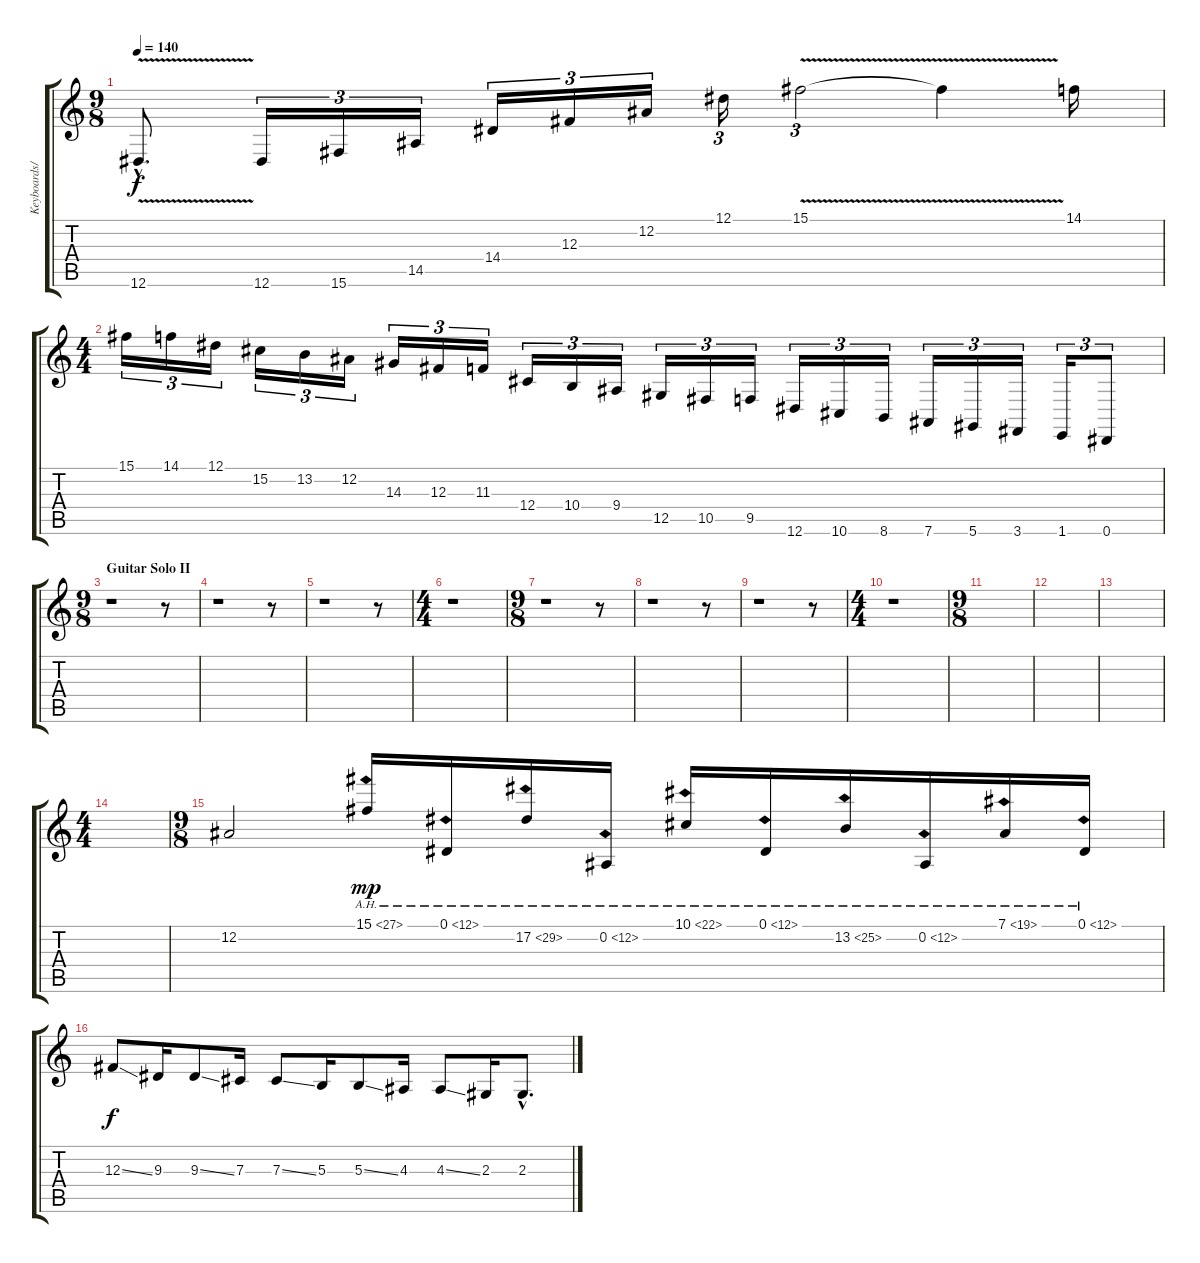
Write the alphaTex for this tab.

\track ("Keyboards/solos" "Keyboards/") {instrument brightacousticpiano}
\staff {score tabs}
\tuning (Eb4 Bb3 Gb3 Db3 Ab2 Eb2) {hide}
\ts (9 8)
\tempo 140
\clef g2
\ks c
12.6{v hac}.8{d dy f} 12.6.16{tu (3 2)} 15.6.16{tu (3 2)} 14.5.16{tu (3 2)} 14.4.16{tu (3 2)} 12.3.16{tu (3 2)} 12.2.16{tu (3 2)} 12.1.16{tu (3 2)} 15.1{v}.2{tu (3 2)} 15.1{t}.4 14.1.16 |
\ts (4 4)
15.1.16{tu (3 2)} 14.1.16{tu (3 2)} 12.1.16{tu (3 2)} 15.2.16{tu (3 2)} 13.2.16{tu (3 2)} 12.2.16{tu (3 2)} 14.3.16{tu (3 2)} 12.3.16{tu (3 2)} 11.3.16{tu (3 2)} 12.4.16{tu (3 2)} 10.4.16{tu (3 2)} 9.4.16{tu (3 2)} 12.5.16{tu (3 2)} 10.5.16{tu (3 2)} 9.5.16{tu (3 2)} 12.6.16{tu (3 2)} 10.6.16{tu (3 2)} 8.6.16{tu (3 2)} 7.6.16{tu (3 2)} 5.6.16{tu (3 2)} 3.6.16{tu (3 2)} 1.6.16{tu (3 2)} 0.6.8{tu (3 2)} |
\ts (9 8)
\section ("" "Guitar Solo II")
r.1 r.8{volume 13} |
r.1 r.8 |
r.1 r.8 |
\ts (4 4)
r.1 |
\ts (9 8)
r.1 r.8 |
r.1 r.8 |
r.1 r.8 |
\ts (4 4)
r.1 |
\ts (9 8)
|
|
|
\ts (4 4)
|
\ts (9 8)
12.2.2 15.1{ah 12}.16{dy mp} 0.1{ah 12}.16 17.2{ah 12}.16 0.2{ah 12}.16 10.1{ah 12}.16 0.1{ah 12}.16 13.2{ah 12}.16 0.2{ah 12}.16 7.1{ah 12}.16 0.1{ah 12}.16 |
12.3{ss}.8{dy f} 9.3.16 9.3{ss}.8 7.3.16 7.3{ss}.8 5.3.16 5.3{ss}.8 4.3.16 4.3{ss}.8 2.3.16 2.3{hac}.8{d}
